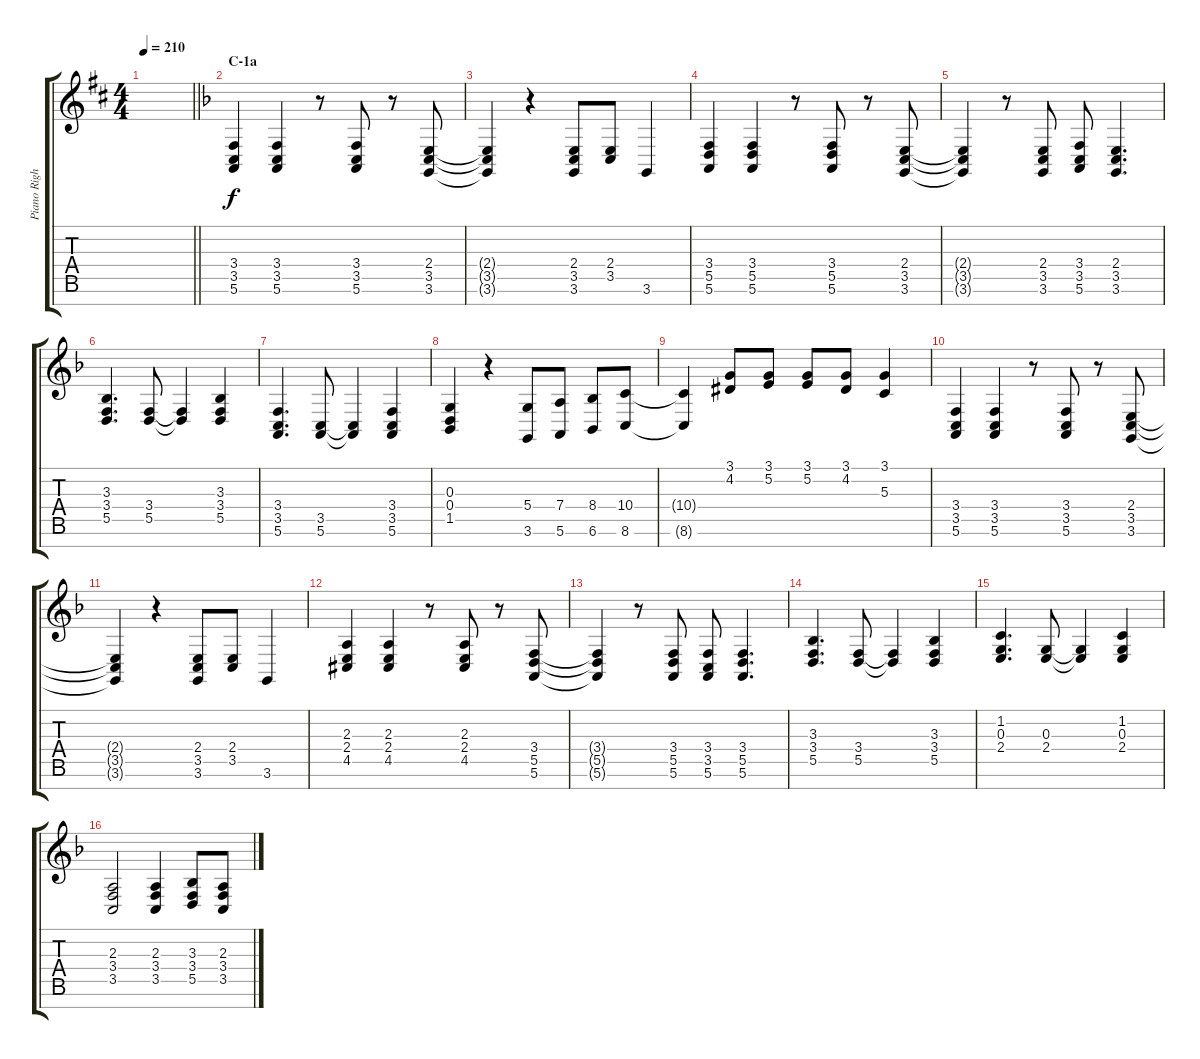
\track ("Piano Right (Kotobuki Tsumugi)" "Piano Righ") {instrument acousticgrandpiano}
\staff {score tabs}
\tuning (E4 B3 G3 D3 A2 E2 B1) {hide}
\ts (4 4)
\tempo 210
\clef g2
\barLineRight lightlight
\ks d
|
\section ("" "C-1a")
\ks f
(3.4 3.5 5.6).4 (3.4 3.5 5.6).4 r.8 (3.4 3.5 5.6).8 r.8 (2.4 3.5 3.6).8 |
(2.4{t} 3.5{t} 3.6{t}).4 r.4 (2.4 3.5 3.6).8 (2.4 3.5).8 3.6.4 |
(3.4 5.5 5.6).4 (3.4 5.5 5.6).4 r.8 (3.4 5.5 5.6).8 r.8 (2.4 3.5 3.6).8 |
(2.4{t} 3.5{t} 3.6{t}).4 r.8 (2.4 3.5 3.6).8 (3.4 3.5 5.6).8 (2.4 3.5 3.6).4{d} |
(3.3 3.4 5.5).4{d} (3.4 5.5).8 (3.4{t} 5.5{t}).4 (3.3 3.4 5.5).4 |
(3.4 3.5 5.6).4{d} (3.5 5.6).8 (3.5{t} 5.6{t}).4 (3.4 3.5 5.6).4 |
(0.3 0.4 1.5).4 r.4 (5.4 3.6).8 (7.4 5.6).8 (8.4 6.6).8 (10.4 8.6).8 |
(10.4{t} 8.6{t}).4 (3.1 4.2{acc #}).8 (3.1 5.2).8 (3.1 5.2).8 (3.1 4.2{acc #}).8 (3.1 5.3).4 |
(3.4 3.5 5.6).4 (3.4 3.5 5.6).4 r.8 (3.4 3.5 5.6).8 r.8 (2.4 3.5 3.6).8 |
(2.4{t} 3.5{t} 3.6{t}).4 r.4 (2.4 3.5 3.6).8 (2.4 3.5).8 3.6.4 |
(2.3 2.4 4.5{acc #}).4 (2.3 2.4 4.5{acc #}).4 r.8 (2.3 2.4 4.5{acc #}).8 r.8 (3.4 5.5 5.6).8 |
(3.4{t} 5.5{t} 5.6{t}).4 r.8 (3.4 5.5 5.6).8 (3.4 3.5 5.6).8 (3.4 5.5 5.6).4{d} |
(3.3 3.4 5.5).4{d} (3.4 5.5).8 (3.4{t} 5.5{t}).4 (3.3 3.4 5.5).4 |
(1.2 0.3 2.4).4{d} (0.3 2.4).8 (0.3{t} 2.4{t}).4 (1.2 0.3 2.4).4 |
(2.3 3.4 3.5).2 (2.3 3.4 3.5).4 (3.3 3.4 5.5).8 (2.3 3.4 3.5).8
